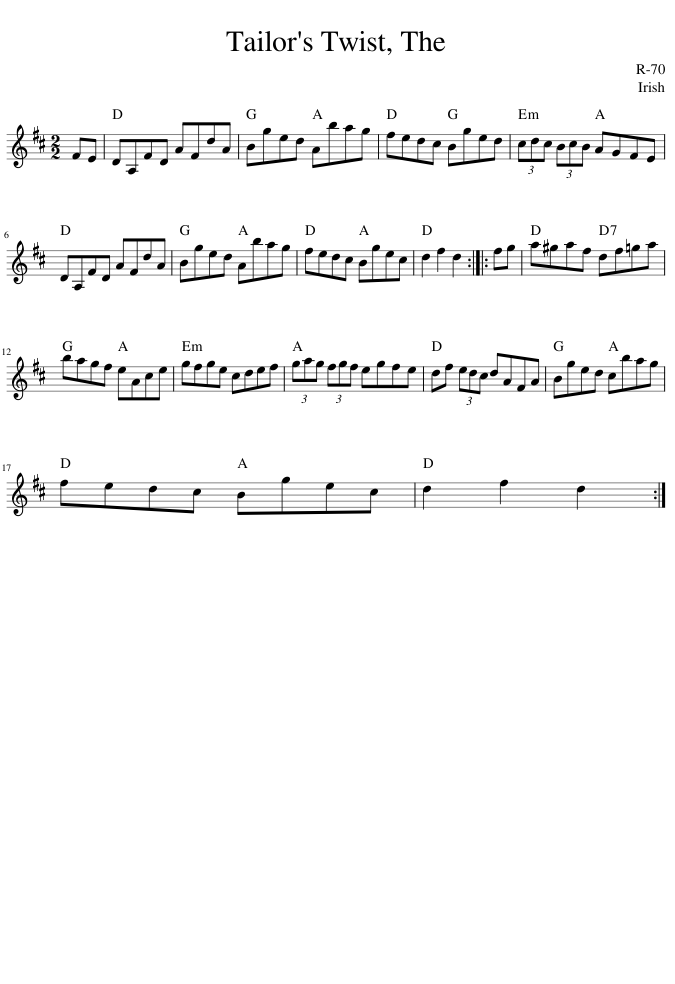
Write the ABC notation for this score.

X:1
L:1/8
M:2/2
I:linebreak $
K:D
V:1 treble
V:1
 FE | DA,FD AFdA | Bged Abag | fedc Bged | (3cdc (3BcB AGFE |$ %5
 DA,FD AFdA | Bged Abag | fedc Bgec | d2 f2 d2 :: fg | %10
 a^gaf df=ga |$ bagf eAce | gfge cdef | (3gag (3fgf egfe | df (3edc dAFA | %15
 Bged cbag |$ fedc Bgec | d2 f2 d2 :| %18
